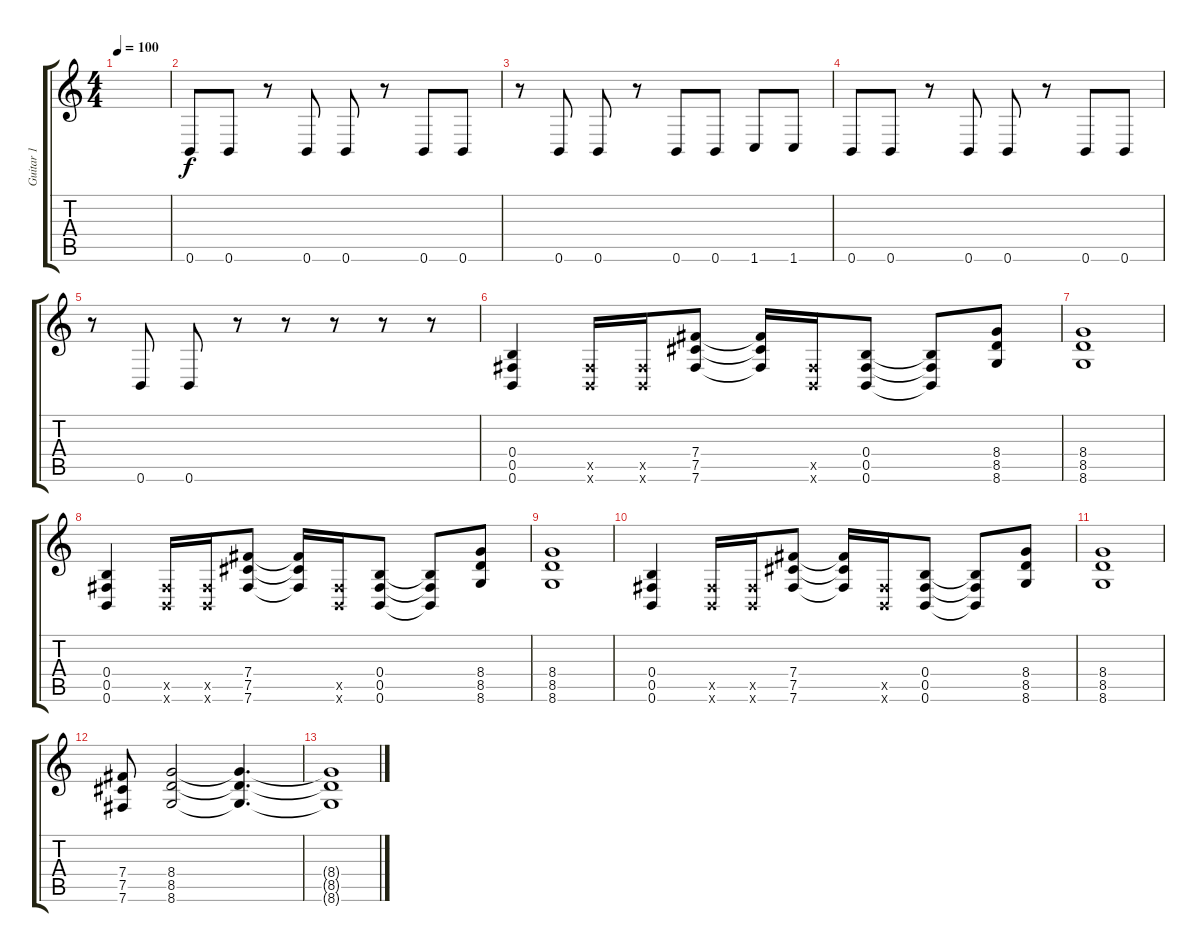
\track ("Guitar 1" "Guitar 1") {instrument distortionguitar}
\staff {score tabs}
\tuning (Db4 Ab3 E3 B2 Gb2 B1) {hide}
\ts (4 4)
\tempo 100
\clef g2
\ks c
|
0.6.8 0.6.8 r.8 0.6.8 0.6.8 r.8 0.6.8 0.6.8 |
r.8 0.6.8 0.6.8 r.8 0.6.8 0.6.8 1.6.8 1.6.8 |
0.6.8 0.6.8 r.8 0.6.8 0.6.8 r.8 0.6.8 0.6.8 |
r.8 0.6.8 0.6.8 r.8 r.8 r.8 r.8 r.8 |
(0.4 0.5 0.6).4 (0.5{x} 0.6{x}).16 (0.5{x} 0.6{x}).16 (7.4 7.5 7.6).8 (7.4{t} 7.5{t} 7.6{t}).16 (0.5{x} 0.6{x}).16 (0.4 0.5 0.6).8 (0.4{t} 0.5{t} 0.6{t}).8 (8.4 8.5 8.6).8 |
(8.4 8.5 8.6).1 |
(0.4 0.5 0.6).4 (0.5{x} 0.6{x}).16 (0.5{x} 0.6{x}).16 (7.4 7.5 7.6).8 (7.4{t} 7.5{t} 7.6{t}).16 (0.5{x} 0.6{x}).16 (0.4 0.5 0.6).8 (0.4{t} 0.5{t} 0.6{t}).8 (8.4 8.5 8.6).8 |
(8.4 8.5 8.6).1 |
(0.4 0.5 0.6).4 (0.5{x} 0.6{x}).16 (0.5{x} 0.6{x}).16 (7.4 7.5 7.6).8 (7.4{t} 7.5{t} 7.6{t}).16 (0.5{x} 0.6{x}).16 (0.4 0.5 0.6).8 (0.4{t} 0.5{t} 0.6{t}).8 (8.4 8.5 8.6).8 |
(8.4 8.5 8.6).1 |
(7.4 7.5 7.6).8 (8.4 8.5 8.6).2 (8.4{t} 8.5{t} 8.6{t}).4{d} |
(8.4{t} 8.5{t} 8.6{t}).1
